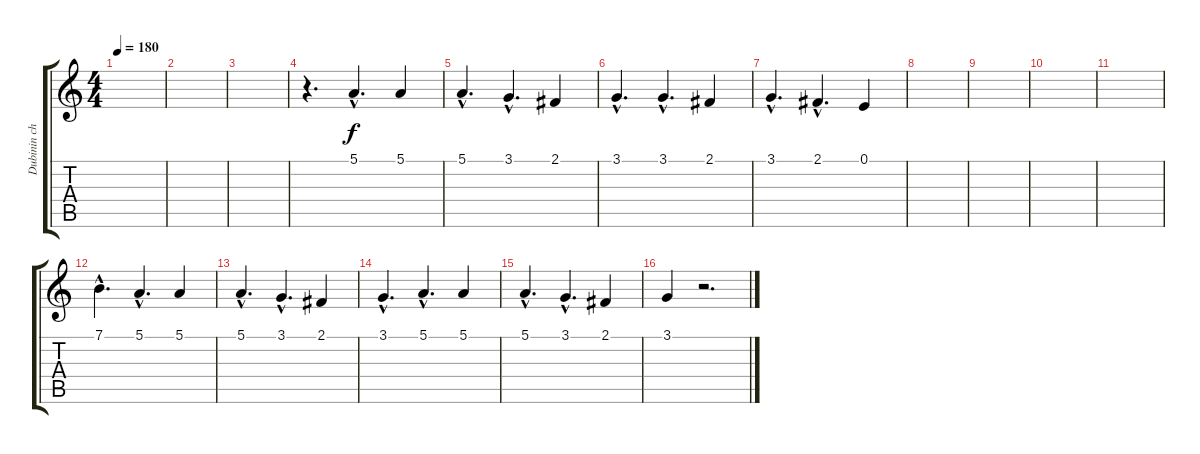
\track ("Dubinin chant" "Dubinin ch") {instrument baritonesax}
\staff {score tabs}
\tuning (E4 B3 G3 D3 A2 E2) {hide}
\ts (4 4)
\tempo 180
\clef g2
\ks c
|
|
|
r.4{d} 5.1{hac}.4{d} 5.1.4 |
5.1{hac}.4{d} 3.1{hac}.4{d} 2.1.4 |
3.1{hac}.4{d} 3.1{hac}.4{d} 2.1.4 |
3.1{hac}.4{d} 2.1{hac}.4{d} 0.1.4 |
|
|
|
|
7.1{hac}.4{d} 5.1{hac}.4{d} 5.1.4 |
5.1{hac}.4{d} 3.1{hac}.4{d} 2.1.4 |
3.1{hac}.4{d} 5.1{hac}.4{d} 5.1.4 |
5.1{hac}.4{d} 3.1{hac}.4{d} 2.1.4 |
3.1.4 r.2{d}
